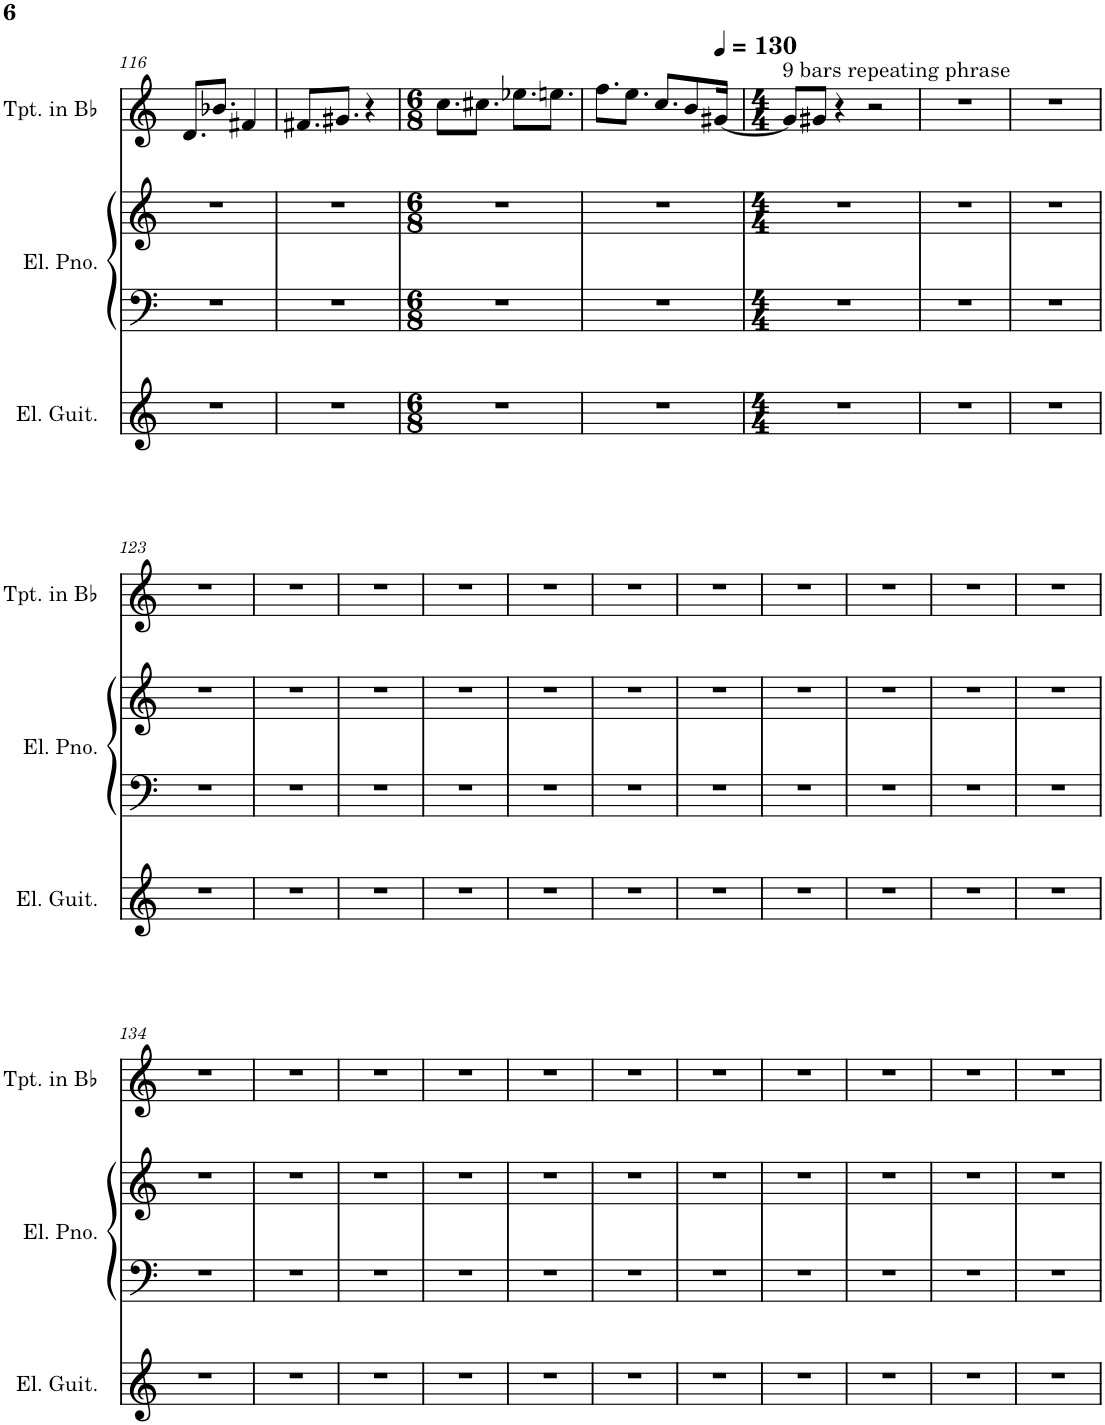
**kern	**kern	**kern	**kern
*part3	*part2	*part2	*part1
*staff4	*staff3	*staff2	*staff1
*I"Electric Guitar	*I"Electric Piano	*	*I"Trumpet in Bb
*I'El. Guit.	*I'El. Pno.	*	*I'Tpt. in Bb
!!LO:PB:g=z
*clefG2	*clefF4	*clefG2	*clefG2
*	*	*	*Trd1c2
*k[]	*k[]	*k[]	*k[]
*M5/8	*M5/8	*M5/8	*M5/8
=116	=116	=116	=116
8%5r	8%5r	8%5r	8.d/L
.	.	.	8.b-X/J
.	.	.	4f#X/
=117	=117	=117	=117
8%5r	8%5r	8%5r	8.f#X/L
.	.	.	8.g#X/J
.	.	.	4r
=118	=118	=118	=118
*M6/8	*M6/8	*M6/8	*M6/8
2.r	2.r	2.r	8.cc\L
.	.	.	8.cc#X\J
.	.	.	8.ee-X\L
.	.	.	8.een\J
=119	=119	=119	=119
2.r	2.r	2.r	8.ff\L
.	.	.	8.ee\J
.	.	.	8.cc/L
.	.	.	8b/
*	*	*	*MM130
.	.	.	[16g#X/Jk
=120	=120	=120	=120
*M4/4	*M4/4	*M4/4	*M4/4
!	!	!	!LO:TX:a:t=9 bars repeating phrase
1r	1r	1r	8g#/L]
.	.	.	8g#X/J
.	.	.	4r
.	.	.	2r
=121	=121	=121	=121
1r	1r	1r	1r
=122	=122	=122	=122
1r	1r	1r	1r
!!LO:LB:g=z
=123	=123	=123	=123
1r	1r	1r	1r
=124	=124	=124	=124
1r	1r	1r	1r
=125	=125	=125	=125
1r	1r	1r	1r
=126	=126	=126	=126
1r	1r	1r	1r
=127	=127	=127	=127
1r	1r	1r	1r
=128	=128	=128	=128
1r	1r	1r	1r
=129	=129	=129	=129
1r	1r	1r	1r
=130	=130	=130	=130
1r	1r	1r	1r
=131	=131	=131	=131
1r	1r	1r	1r
=132	=132	=132	=132
1r	1r	1r	1r
=133	=133	=133	=133
1r	1r	1r	1r
!!LO:LB:g=z
=134	=134	=134	=134
1r	1r	1r	1r
=135	=135	=135	=135
1r	1r	1r	1r
=136	=136	=136	=136
1r	1r	1r	1r
=137	=137	=137	=137
1r	1r	1r	1r
=138	=138	=138	=138
1r	1r	1r	1r
=139	=139	=139	=139
1r	1r	1r	1r
=140	=140	=140	=140
1r	1r	1r	1r
=141	=141	=141	=141
1r	1r	1r	1r
=142	=142	=142	=142
1r	1r	1r	1r
=143	=143	=143	=143
1r	1r	1r	1r
=144	=144	=144	=144
1r	1r	1r	1r
=	=	=	=
*-	*-	*-	*-
